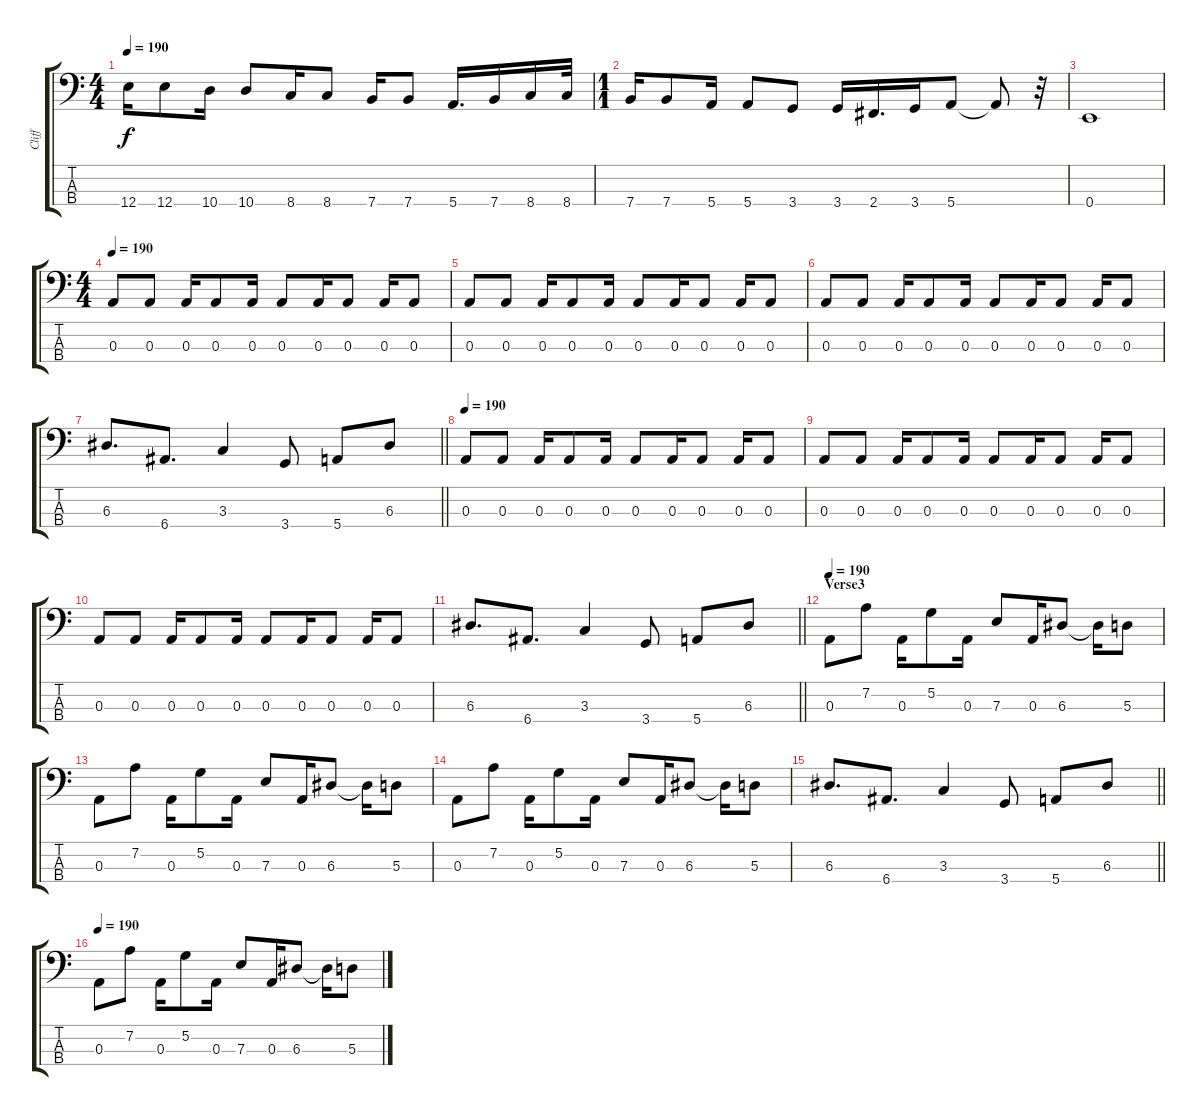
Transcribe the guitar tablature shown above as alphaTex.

\track ("Cliff" "Cliff") {instrument electricbassfinger}
\staff {score tabs}
\tuning (G2 D2 A1 E1) {hide}
\ts (4 4)
\tempo 190
\clef f4
\ks c
12.4.16{dy f} 12.4.8 10.4.16 10.4.8 8.4.16 8.4.8 7.4.16 7.4.8 5.4.16{d} 7.4.16 8.4.16 8.4.32 |
\ts (1 1)
7.4.16 7.4.8 5.4.16 5.4.8 3.4.8 3.4.16 2.4.16{d} 3.4.16 5.4.8 5.4{t}.8 r.32 |
0.4.1 |
\ts (4 4)
\tempo 190
0.3.8 0.3.8 0.3.16 0.3.8 0.3.16 0.3.8 0.3.16 0.3.8 0.3.16 0.3.8 |
0.3.8 0.3.8 0.3.16 0.3.8 0.3.16 0.3.8 0.3.16 0.3.8 0.3.16 0.3.8 |
0.3.8 0.3.8 0.3.16 0.3.8 0.3.16 0.3.8 0.3.16 0.3.8 0.3.16 0.3.8 |
\barLineRight lightlight
6.3.8{d} 6.4.8{d} 3.3.4 3.4.8 5.4.8 6.3.8 |
\tempo 190
0.3.8 0.3.8 0.3.16 0.3.8 0.3.16 0.3.8 0.3.16 0.3.8 0.3.16 0.3.8 |
0.3.8 0.3.8 0.3.16 0.3.8 0.3.16 0.3.8 0.3.16 0.3.8 0.3.16 0.3.8 |
0.3.8 0.3.8 0.3.16 0.3.8 0.3.16 0.3.8 0.3.16 0.3.8 0.3.16 0.3.8 |
\barLineRight lightlight
6.3.8{d} 6.4.8{d} 3.3.4 3.4.8 5.4.8 6.3.8 |
\section ("" "Verse3")
\tempo 190
0.3.8 7.2.8 0.3.16 5.2.8 0.3.16 7.3.8 0.3.16 6.3.8 6.3{t}.16 5.3.8 |
0.3.8 7.2.8 0.3.16 5.2.8 0.3.16 7.3.8 0.3.16 6.3.8 6.3{t}.16 5.3.8 |
0.3.8 7.2.8 0.3.16 5.2.8 0.3.16 7.3.8 0.3.16 6.3.8 6.3{t}.16 5.3.8 |
\barLineRight lightlight
6.3.8{d} 6.4.8{d} 3.3.4 3.4.8 5.4.8 6.3.8 |
\tempo 190
0.3.8 7.2.8 0.3.16 5.2.8 0.3.16 7.3.8 0.3.16 6.3.8 6.3{t}.16 5.3.8
